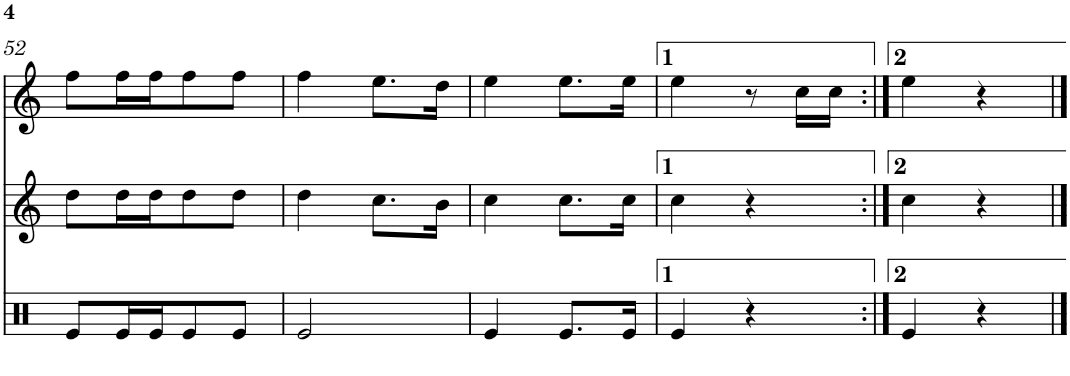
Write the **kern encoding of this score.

**kern	**kern	**kern
*part3	*part2	*part1
*staff3	*staff2	*staff1
*I"Timbal	*I"Gralla 2	*I"Gralla 1
!!LO:PB:g=z
*clefX	*clefG2	*clefG2
*k[]	*k[]	*k[]
*M1/8	*M1/8	*M1/8
=52	=52	=52
8e/L	8dd\L	8ff\L
16e/L	16dd\L	16ff\L
16e/J	16dd\J	16ff\J
8e/	8dd\	8ff\
8e/J	8dd\J	8ff\J
=53	=53	=53
[8e/	[8dd\	[8ff\
4.ryy	8ryy	8ryy
.	8.cc\L	8.ee\L
.	16b\Jk	16dd\Jk
=54	=54	=54
[8e/	[8cc\	[8ee\
8e/_	8dd\]	8ff\]
8.e/L	8.cc\L	8.ee\L
16e/Jk	16cc\Jk	16ee\Jk
=55	=55	=55
[8e/	[8cc\	[8ee\
8e/]	8cc\]	8ee\]
8e/_	4r	8r
4r	.	16cc\LL
.	.	16cc\JJ
.	8ryy	8ryy
=56:|!	=56:|!	=56:|!
[8e/	[8cc\	[8ee\
8e/]	8cc\]	8ee\]
8e/]	4r	4r
4r	.	.
.	8ryy	8ryy
==57	==57	==57
8e/]	8cc\]	8ee\]
=	=	=
*-	*-	*-
